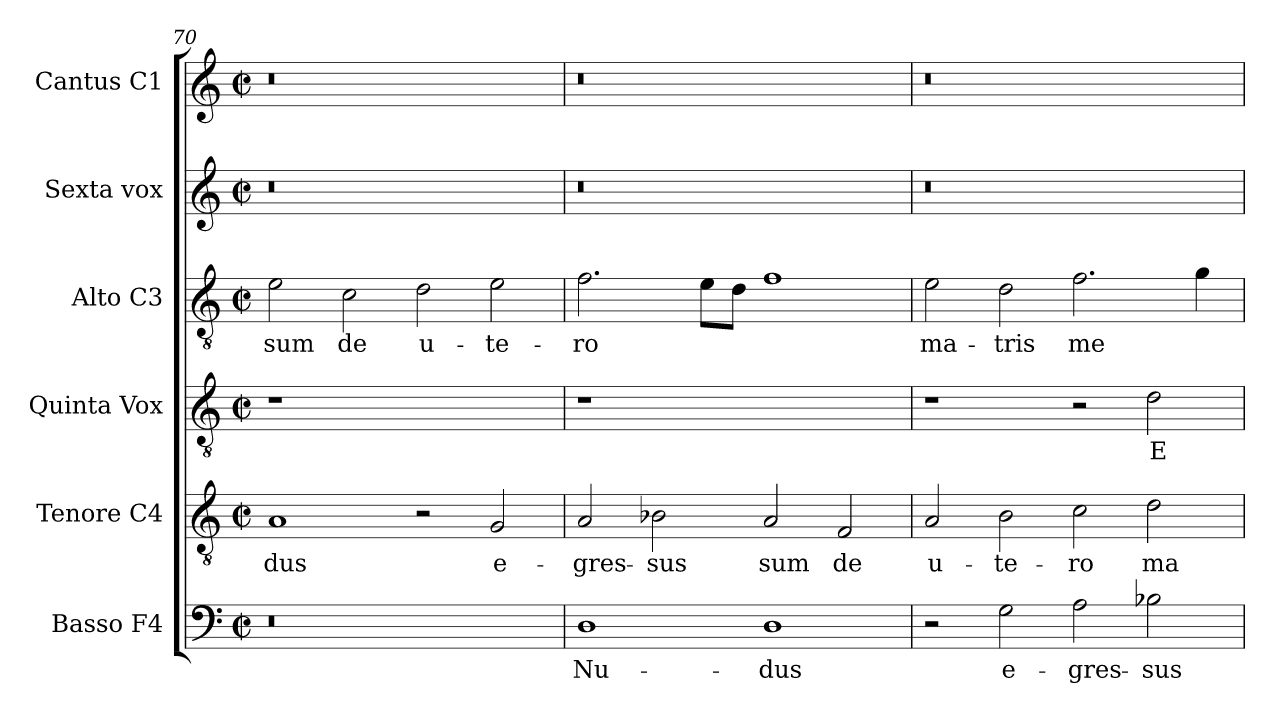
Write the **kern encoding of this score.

**kern	**text	**kern	**text	**kern	**text	**kern	**text	**kern	**kern
*part6	*part6	*part5	*part5	*part4	*part4	*part3	*part3	*part2	*part1
*staff6	*staff6	*staff5	*staff5	*staff4	*staff4	*staff3	*staff3	*staff2	*staff1
*I"Basso  F4	*	*I"Tenore  C4	*	*I"Quinta  Vox	*	*I"Alto  C3	*	*I"Sexta  vox	*I"Cantus  C1
*I'B	*	*I'T	*	*	*	*I'A	*	*	*I'C
*clefF4	*	*clefGv2	*	*clefGv2	*	*clefGv2	*	*clefG2	*clefG2
*k[]	*	*k[]	*	*k[]	*	*k[]	*	*k[]	*k[]
*C:	*	*C:	*	*C:	*	*C:	*	*C:	*C:
*M2/2	*	*M2/2	*	*M2/2	*	*M2/2	*	*M2/2	*M2/2
*met(c|)	*	*met(c|)	*	*met(c|)	*	*met(c|)	*	*met(c|)	*met(c|)
=70	=70	=70	=70	=70	=70	=70	=70	=70	=70
!	!	!	!LO:LY:b:cj	!	!	!	!LO:LY:b:cj	!	!
0r	.	1A	-dus	1r	.	2e\	sum	0r	0r
!	!	!	!	!	!	!	!LO:LY:b:cj	!	!
.	.	.	.	.	.	2c\	de	.	.
!	!	!	!	!	!	!	!LO:LY:b:cj	!	!
.	.	2r	.	1ryy	.	2d\	u-	.	.
!	!	!	!LO:LY:b:cj	!	!	!	!LO:LY:b:cj	!	!
.	.	2G/	e-	.	.	2e\	-te-	.	.
=71	=71	=71	=71	=71	=71	=71	=71	=71	=71
!	!LO:LY:b:cj	!	!LO:LY:b:cj	!	!	!	!LO:LY:b:cj	!	!
1D	Nu-	2A/	-gres-	1r	.	2.f\	-ro	0r	0r
!	!	!	!LO:LY:b:cj	!	!	!	!	!	!
.	.	2B-X\	-sus	.	.	.	.	.	.
!	!	!	!	!	!	!	!LO:LY:b:cj	!	!
.	.	.	.	.	.	8e\L	.	.	.
!	!	!	!	!	!	!	!LO:LY:b:cj	!	!
.	.	.	.	.	.	8d\J	.	.	.
!	!LO:LY:b:cj	!	!LO:LY:b:cj	!	!	!	!LO:LY:b:cj	!	!
1D	-dus	2A/	sum	1ryy	.	1f	.	.	.
!	!	!	!LO:LY:b:cj	!	!	!	!	!	!
.	.	2F/	de	.	.	.	.	.	.
=72	=72	=72	=72	=72	=72	=72	=72	=72	=72
!	!	!	!LO:LY:b:cj	!	!	!	!LO:LY:b:cj	!	!
2r	.	2A/	u-	1r	.	2e\	ma-	0r	0r
!	!LO:LY:b:cj	!	!LO:LY:b:cj	!	!	!	!LO:LY:b:cj	!	!
2G\	e-	2B\	-te-	.	.	2d\	-tris	.	.
!	!LO:LY:b:cj	!	!LO:LY:b:cj	!	!	!	!LO:LY:b:cj	!	!
2A\	-gres-	2c\	-ro	2r	.	2.f\	me-	.	.
!	!LO:LY:b:cj	!	!LO:LY:b:cj	!	!LO:LY:b:cj	!	!	!	!
2B-X\	-sus	2d\	ma-	2d\	E-	.	.	.	.
!	!	!	!	!	!	!	!LO:LY:b:cj	!	!
.	.	.	.	.	.	4g\	--	.	.
=	=	=	=	=	=	=	=	=	=
*-	*-	*-	*-	*-	*-	*-	*-	*-	*-
